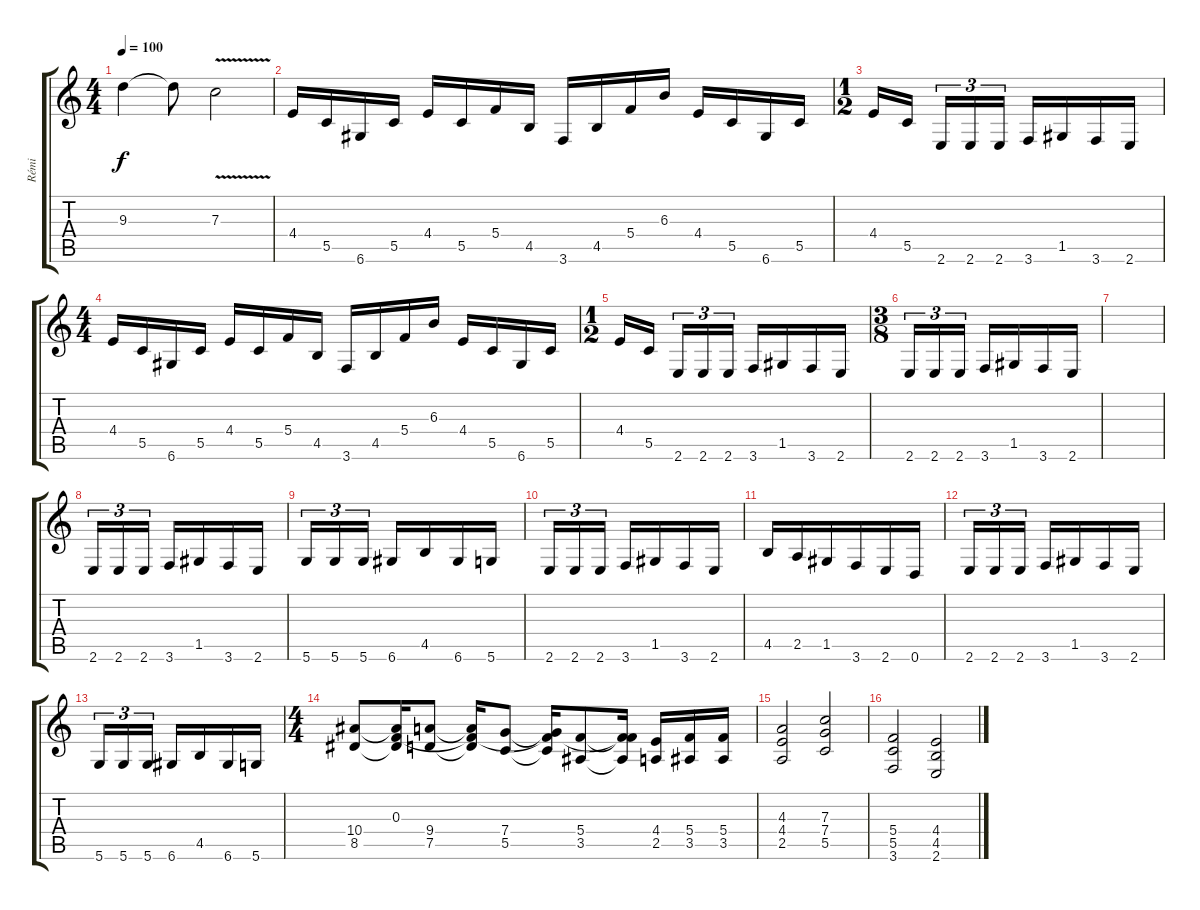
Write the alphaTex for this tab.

\track ("Rémi" "Rémi") {instrument distortionguitar}
\staff {score tabs}
\tuning (D4 A3 F3 C3 G2 D2) {hide}
\ts (4 4)
\tempo 100
\clef g2
\ks c
9.3.4{dy f} 9.3{t}.8 7.3{v}.2 |
4.4.16 5.5.16 6.6.16 5.5.16 4.4.16 5.5.16 5.4.16 4.5.16 3.6.16 4.5.16 5.4.16 6.3.16 4.4.16 5.5.16 6.6.16 5.5.16 |
\ts (1 2)
4.4.16 5.5.16{beam splitsecondary} 2.6.16{tu (3 2)} 2.6.16{tu (3 2)} 2.6.16{tu (3 2) beam splitsecondary} 3.6.16 1.5.16 3.6.16 2.6.16 |
\ts (4 4)
4.4.16 5.5.16 6.6.16 5.5.16 4.4.16 5.5.16 5.4.16 4.5.16 3.6.16 4.5.16 5.4.16 6.3.16 4.4.16 5.5.16 6.6.16 5.5.16 |
\ts (1 2)
4.4.16 5.5.16{beam splitsecondary} 2.6.16{tu (3 2)} 2.6.16{tu (3 2)} 2.6.16{tu (3 2) beam splitsecondary} 3.6.16 1.5.16 3.6.16 2.6.16 |
\ts (3 8)
2.6.16{tu (3 2)} 2.6.16{tu (3 2)} 2.6.16{tu (3 2)} 3.6.16 1.5.16 3.6.16 2.6.16 |
|
2.6.16{tu (3 2)} 2.6.16{tu (3 2)} 2.6.16{tu (3 2)} 3.6.16 1.5.16 3.6.16 2.6.16 |
5.6.16{tu (3 2)} 5.6.16{tu (3 2)} 5.6.16{tu (3 2)} 6.6.16 4.5.16 6.6.16 5.6.16 |
2.6.16{tu (3 2)} 2.6.16{tu (3 2)} 2.6.16{tu (3 2)} 3.6.16 1.5.16 3.6.16 2.6.16 |
4.5.16 2.5.16 1.5.16 3.6.16 2.6.16 0.6.16 |
2.6.16{tu (3 2)} 2.6.16{tu (3 2)} 2.6.16{tu (3 2)} 3.6.16 1.5.16 3.6.16 2.6.16 |
5.6.16{tu (3 2)} 5.6.16{tu (3 2)} 5.6.16{tu (3 2)} 6.6.16 4.5.16 6.6.16 5.6.16 |
\ts (4 4)
(10.4 8.5).8 (0.3 10.4{t} 8.5{t}).16 (9.4 7.5).8 (0.3{t} 9.4{t} 7.5{t}).16 (7.4 5.5).8 (0.3{t} 7.4{t} 5.5{t}).16 (5.4 3.5).8 (0.3{t} 5.4{t} 3.5{t}).16 (4.4 2.5).16 (5.4 3.5).16 (5.4 3.5).16 |
(4.3 4.4 2.5).2 (7.3 7.4 5.5).2 |
(5.4 5.5 3.6).2 (4.4 4.5 2.6).2
